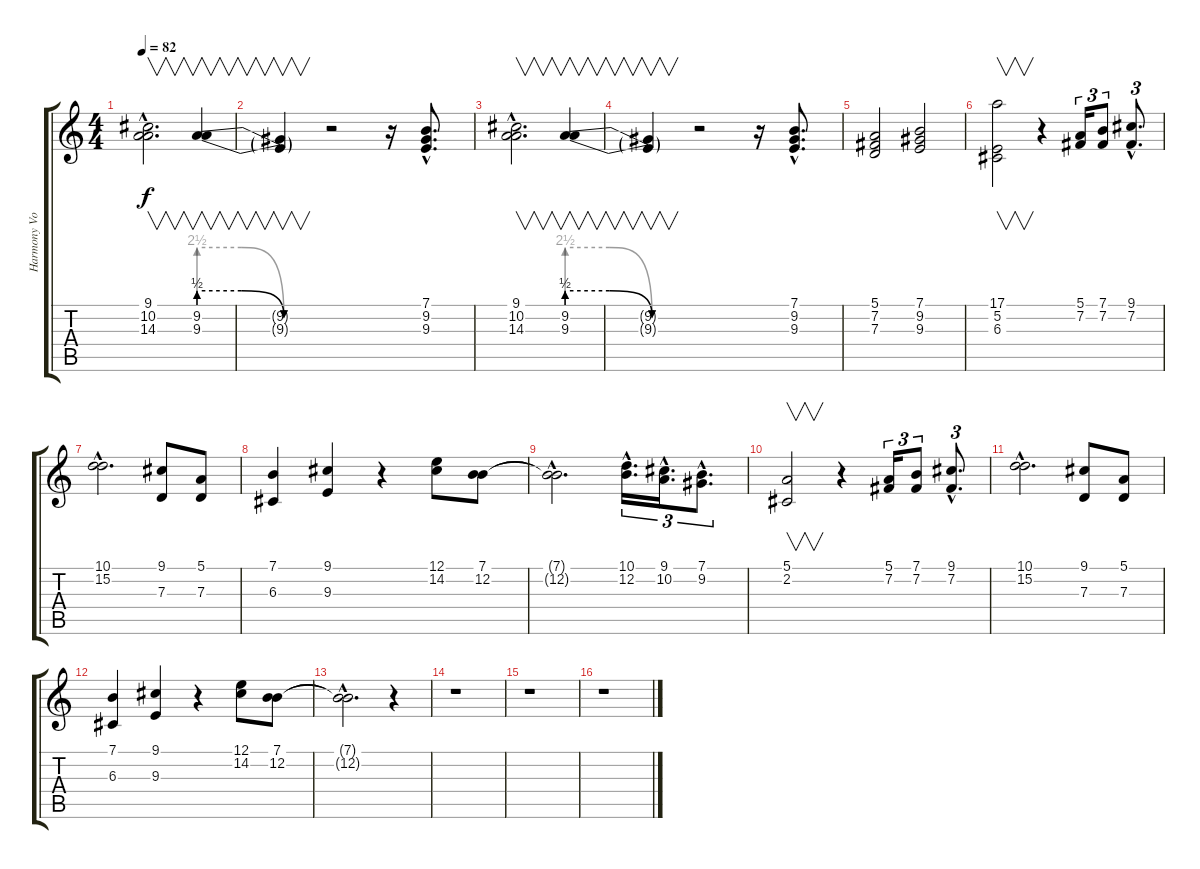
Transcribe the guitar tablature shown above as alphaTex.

\track ("Harmony Vocals" "Harmony Vo") {instrument lead6voice}
\staff {score tabs}
\tuning (E4 B3 G3 D3 A2 E2) {hide}
\ts (4 4)
\tempo 82
\clef g2
\ks c
(9.1{hac} 10.2{hac} 14.3{hac}).2{v d dy f} (9.2{be (custom 0 2 20 2 40 0 60 0)} 9.3{be (custom 0 10 20 10 40 0 60 0)}).4{v} |
(9.2{t} 9.3{t}).4{v} r.2 r.16 (7.1{hac} 9.2{hac} 9.3{hac}).8{d} |
(9.1{hac} 10.2{hac} 14.3{hac}).2{v d} (9.2{be (custom 0 2 20 2 40 0 60 0)} 9.3{be (custom 0 10 20 10 40 0 60 0)}).4{v} |
(9.2{t} 9.3{t}).4{v} r.2 r.16 (7.1{hac} 9.2{hac} 9.3{hac}).8{d} |
(5.1 7.2 7.3).2 (7.1 9.2 9.3).2 |
(17.1 5.2 6.3).2{v} r.4 (5.1 7.2).16{tu (3 2)} (7.1 7.2).8{tu (3 2)} (9.1{hac} 7.2{hac}).8{d tu (3 2)} |
(10.1{hac} 15.2{hac}).2{d} (9.1 7.3).8 (5.1 7.3).8 |
(7.1 6.3).4 (9.1 9.3).4 r.4 (12.1 14.2).8 (7.1 12.2).8 |
(7.1{hac t} 12.2{hac t}).2{d} (10.1{hac} 12.2{hac}).16{d tu (3 2)} (9.1{hac} 10.2{hac}).16{d tu (3 2)} (7.1{hac} 9.2{hac}).8{d tu (3 2)} |
(5.1 2.2).2{v} r.4 (5.1 7.2).16{tu (3 2)} (7.1 7.2).8{tu (3 2)} (9.1{hac} 7.2{hac}).8{d tu (3 2)} |
(10.1{hac} 15.2{hac}).2{d} (9.1 7.3).8 (5.1 7.3).8 |
(7.1 6.3).4 (9.1 9.3).4 r.4 (12.1 14.2).8 (7.1 12.2).8 |
(7.1{hac t} 12.2{hac t}).2{d} r.4 |
r.1 |
r.1 |
r.1
